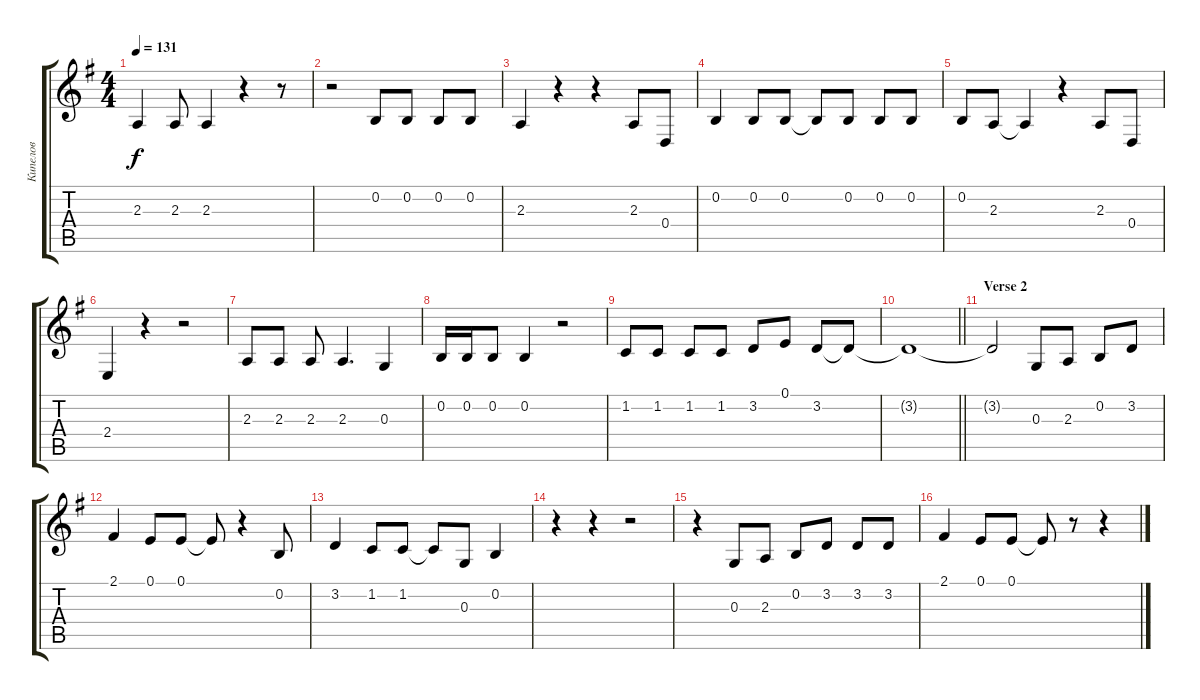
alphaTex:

\track ("Кипелов" "Кипелов") {instrument violin}
\staff {score tabs}
\tuning (E4 B3 G3 D3 A2 E2) {hide}
\ts (4 4)
\tempo 131
\clef g2
\ks g
2.3.4{dy f} 2.3.8 2.3.4 r.4 r.8 |
r.2 0.2.8 0.2.8 0.2.8 0.2.8 |
2.3.4 r.4 r.4 2.3.8 0.4.8 |
0.2.4 0.2.8 0.2.8 0.2{t}.8 0.2.8 0.2.8 0.2.8 |
0.2.8 2.3.8 2.3{t}.4 r.4 2.3.8 0.4.8 |
2.4.4 r.4 r.2 |
2.3.8 2.3.8 2.3.8 2.3.4{d} 0.3.4 |
0.2.16 0.2.16 0.2.8 0.2.4 r.2 |
1.2.8 1.2.8 1.2.8 1.2.8 3.2.8 0.1.8 3.2.8 3.2{t}.8 |
\barLineRight lightlight
3.2{t}.1 |
\section ("" "Verse 2")
3.2{t}.2 0.3.8 2.3.8 0.2.8 3.2.8 |
2.1.4 0.1.8 0.1.8 0.1{t}.8 r.4 0.2.8 |
3.2.4 1.2.8 1.2.8 1.2{t}.8 0.3.8 0.2.4 |
r.4 r.4 r.2 |
r.4 0.3.8 2.3.8 0.2.8 3.2.8 3.2.8 3.2.8 |
2.1.4 0.1.8 0.1.8 0.1{t}.8 r.8 r.4
